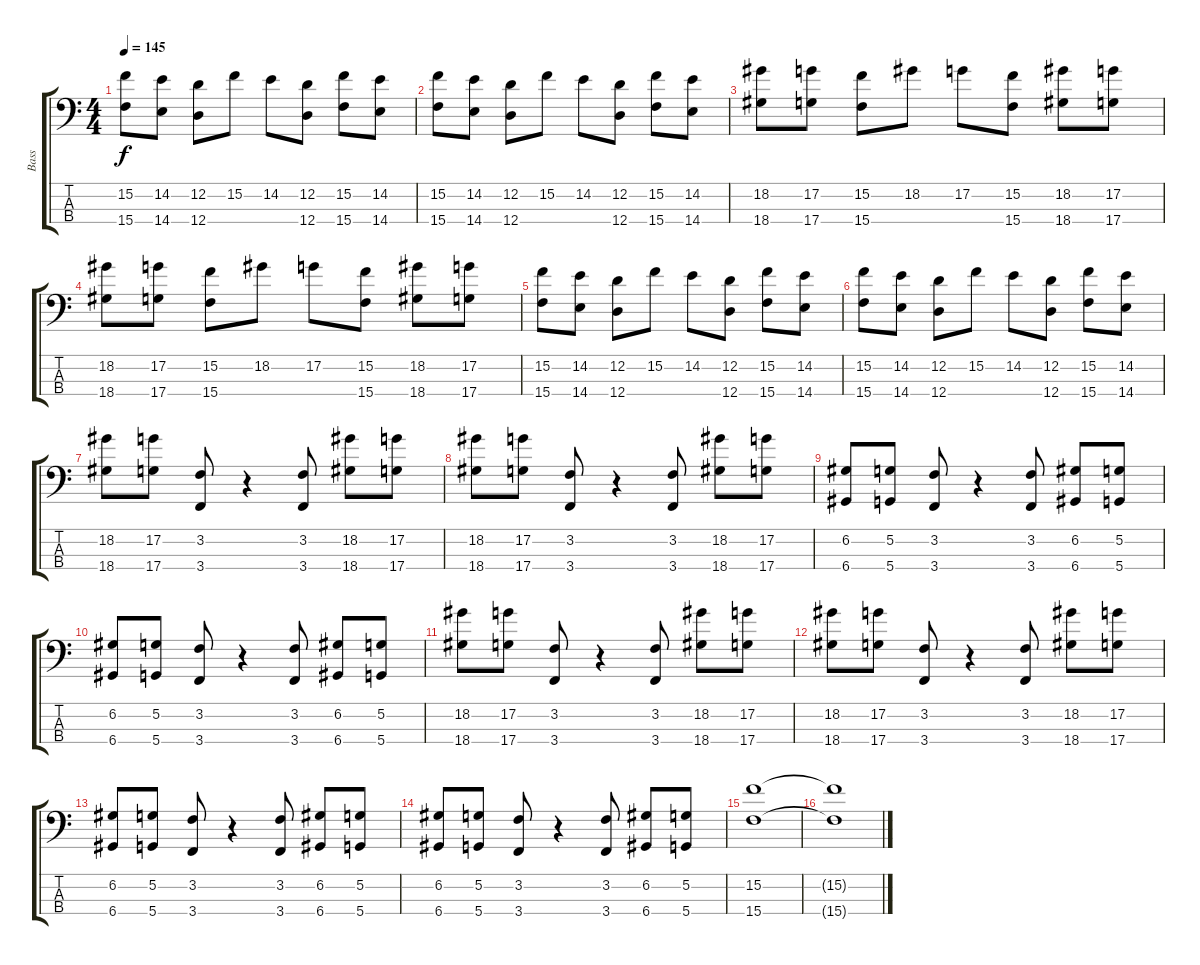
\track ("Bass" "Bass") {instrument electricbassfinger}
\staff {score tabs}
\tuning (G2 D2 A1 D1) {hide}
\ts (4 4)
\tempo 145
\clef f4
\ks c
(15.2 15.4).8{dy f} (14.2 14.4).8 (12.2 12.4).8 15.2.8 14.2.8 (12.2 12.4).8 (15.2 15.4).8 (14.2 14.4).8 |
(15.2 15.4).8 (14.2 14.4).8 (12.2 12.4).8 15.2.8 14.2.8 (12.2 12.4).8 (15.2 15.4).8 (14.2 14.4).8 |
(18.2 18.4).8 (17.2 17.4).8 (15.2 15.4).8 18.2.8 17.2.8 (15.2 15.4).8 (18.2 18.4).8 (17.2 17.4).8 |
(18.2 18.4).8 (17.2 17.4).8 (15.2 15.4).8 18.2.8 17.2.8 (15.2 15.4).8 (18.2 18.4).8 (17.2 17.4).8 |
(15.2 15.4).8 (14.2 14.4).8 (12.2 12.4).8 15.2.8 14.2.8 (12.2 12.4).8 (15.2 15.4).8 (14.2 14.4).8 |
(15.2 15.4).8 (14.2 14.4).8 (12.2 12.4).8 15.2.8 14.2.8 (12.2 12.4).8 (15.2 15.4).8 (14.2 14.4).8 |
(18.2 18.4).8 (17.2 17.4).8 (3.2 3.4).8 r.4 (3.2 3.4).8 (18.2 18.4).8 (17.2 17.4).8 |
(18.2 18.4).8 (17.2 17.4).8 (3.2 3.4).8 r.4 (3.2 3.4).8 (18.2 18.4).8 (17.2 17.4).8 |
(6.2 6.4).8 (5.2 5.4).8 (3.2 3.4).8 r.4 (3.2 3.4).8 (6.2 6.4).8 (5.2 5.4).8 |
(6.2 6.4).8 (5.2 5.4).8 (3.2 3.4).8 r.4 (3.2 3.4).8 (6.2 6.4).8 (5.2 5.4).8 |
(18.2 18.4).8 (17.2 17.4).8 (3.2 3.4).8 r.4 (3.2 3.4).8 (18.2 18.4).8 (17.2 17.4).8 |
(18.2 18.4).8 (17.2 17.4).8 (3.2 3.4).8 r.4 (3.2 3.4).8 (18.2 18.4).8 (17.2 17.4).8 |
(6.2 6.4).8 (5.2 5.4).8 (3.2 3.4).8 r.4 (3.2 3.4).8 (6.2 6.4).8 (5.2 5.4).8 |
(6.2 6.4).8 (5.2 5.4).8 (3.2 3.4).8 r.4 (3.2 3.4).8 (6.2 6.4).8 (5.2 5.4).8 |
(15.2 15.4).1 |
(15.2{t} 15.4{t}).1
